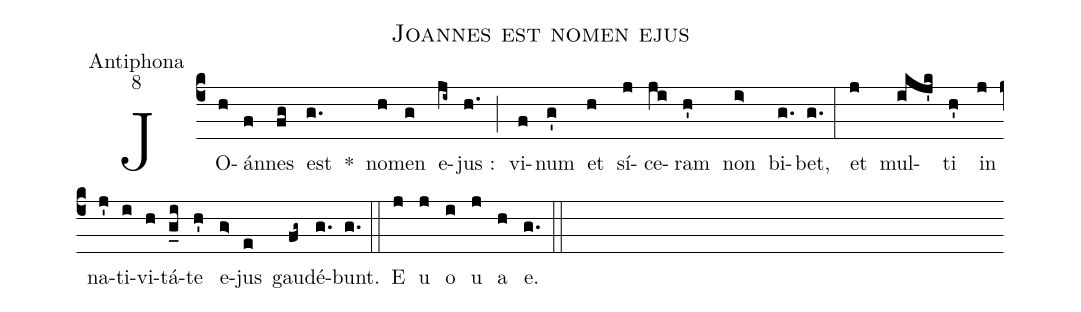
name:Joannes est nomen ejus;
office-part:Antiphona;
mode:8;
%%
(c4) JO(h)án(f)nes(fg) est(g.) *() no(h)men(g) e(ji~)jus :(h.) (;) vi(f)num(g') et(h) sí(j)ce(ji)ram(h') non(i>) bi(g.)bet,(g.) (:) et(j) mul(ikj'k)ti(h') in(j) na(j')ti(i)vi(h)tá(g_i)te(h') e(g>)jus(e) gau(fg~)dé(g.)bunt.(g.) (::) E(j) u(j) o(i) u(j) a(h) e.(g.) (::)
